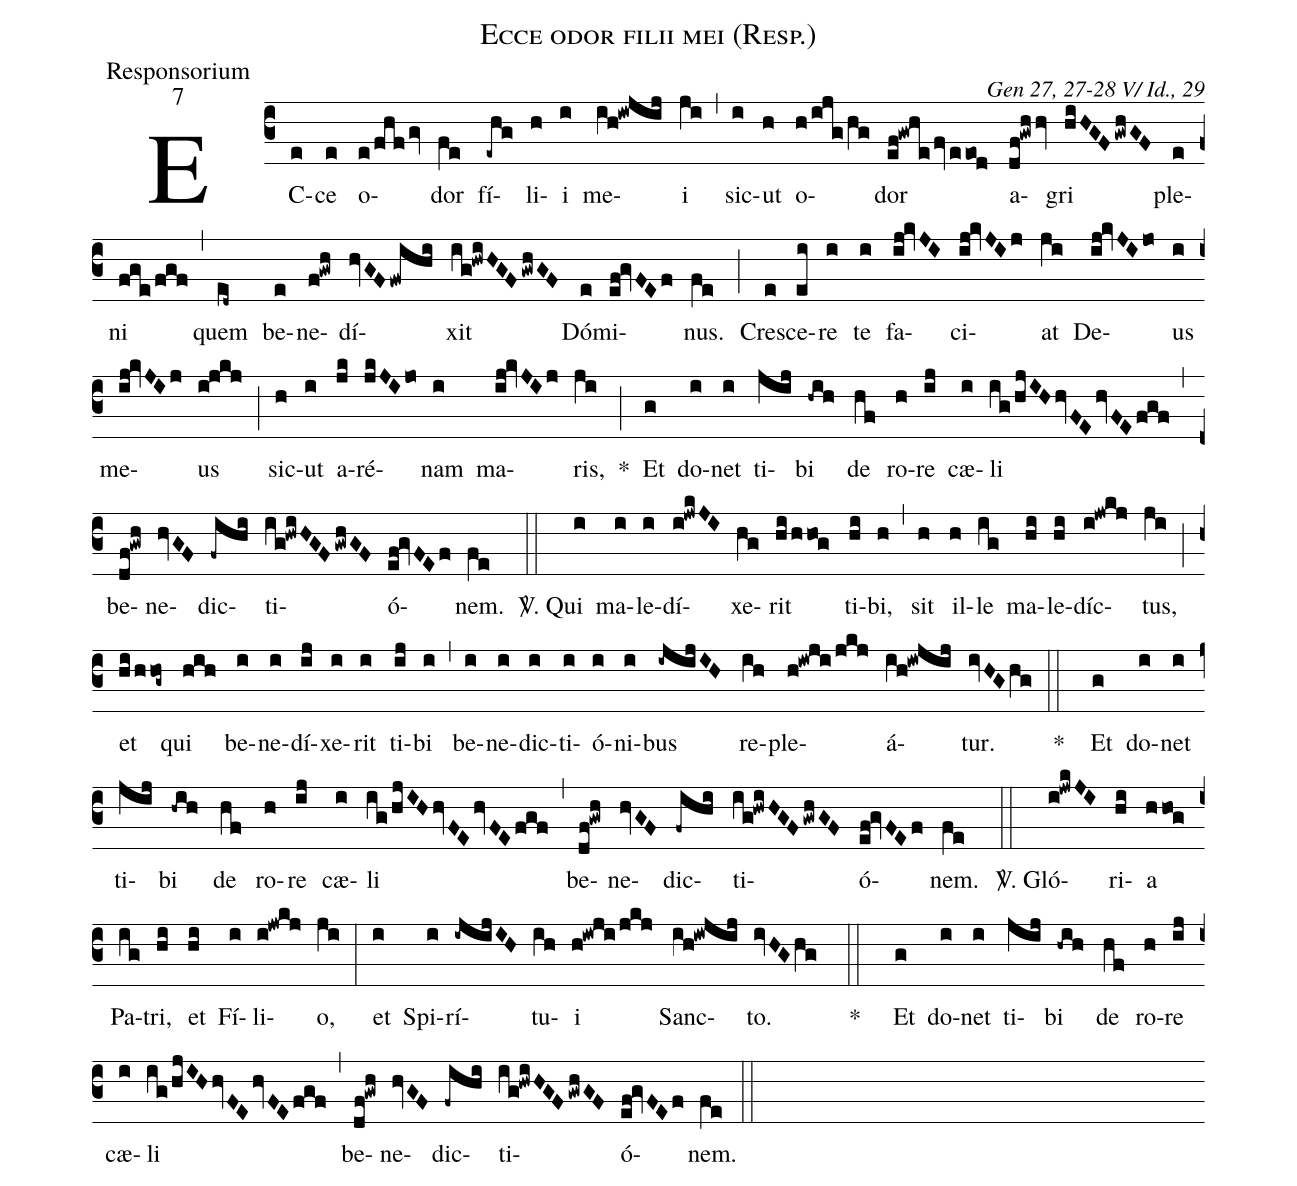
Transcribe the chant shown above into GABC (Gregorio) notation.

name:Ecce odor filii mei (Resp.);
office-part:Responsorium;
mode:7;
commentary:Gen 27, 27-28 V/ Id., 29;
%%
(c3)EC(e)ce(e) o(e/fhf/gv)dor(fe) fí(-ehg)li(h)i(i) me(ih!iwjij)i(ji) (,) sic(i)ut(h) o(h/ijg/hg)dor(ef!gwhe/fv/eeod) a(df!gwhhv)gri(hiHGF/gwhGF) ple(e)ni(fge/fgf) (,) quem(ed~) be(e)ne(f!gwh)dí(hvGF/fwihi)xit(ig!hwiHGF/gwhGF) Dó(e)mi(ef!gvFEf)nus.(fe) (;) Cre(e)sce(ei)re(i) te(i) fa(ij!kvJI)ci(ij!kvJIj)at(ji) De(ij!kvJIjo)us(i) me(ij!kvJIj)us(i!jkj) (;) sic(h)ut(i) a(jk)ré(jkJIjo)nam(i) ma(ij!kvJIj)ris,(ji) *(;) Et(g) do(i)net(i) ti(jij)bi(-hih) de(hf) ro(h)re(ij) cæ(i)li(ig/hjIHhvFEhvFEfgf) (,) be(df!gwh)ne(hvGF)dic(-fihi)ti(ig!hwiHGF/gwhGF)ó(ef!gvFEf)nem.(fe) (::)

<sp>V/</sp>. Qui(i) ma(i)le(i)dí(i!jwkJI)xe(hg)rit(hi/hhog) ti(hi)bi,(h) (,) sit(h) il(h)le(ig) ma(hi)le(hi)díc(i!jwkj)tus,(ji) (;) et(hi/hhog~) qui(hih) be(i)ne(i)dí(ij)xe(i)rit(i) ti(ij)bi(i) (,) be(i)ne(i)dic(i)ti(i)ó(i)ni(i)bus(-ijijIH) re(ih)ple(h!iwji/jkj)á(ih!iwjij)tur.(ivHGhg) (::)
*() Et(g) do(i)net(i) ti(jij)bi(-hih) de(hf) ro(h)re(ij) cæ(i)li(ig/hjIHhvFEhvFEfgf) (,) be(df!gwh)ne(hvGF)dic(-fihi)ti(ig!hwiHGF/gwhGF)ó(ef!gvFEf)nem.(fe) (::)

<sp>V/</sp>. Gló(i!jwkJI)ri(hi)a(hhog) Pa(ig)tri,(hi) et(hi) Fí(i)li(i!jwkj)o,(ji) (:) et(i) Spi(i)rí(-ijijIH)tu(ih)i(h!iwji/jkj) Sanc(ih!iwjij)to.(ivHGhg) ( ::)
*() Et(g) do(i)net(i) ti(jij)bi(-hih) de(hf) ro(h)re(ij) cæ(i)li(ig/hjIHhvFEhvFEfgf) (,) be(df!gwh)ne(hvGF)dic(-fihi)ti(ig!hwiHGF/gwhGF)ó(ef!gvFEf)nem.(fe) (::)
